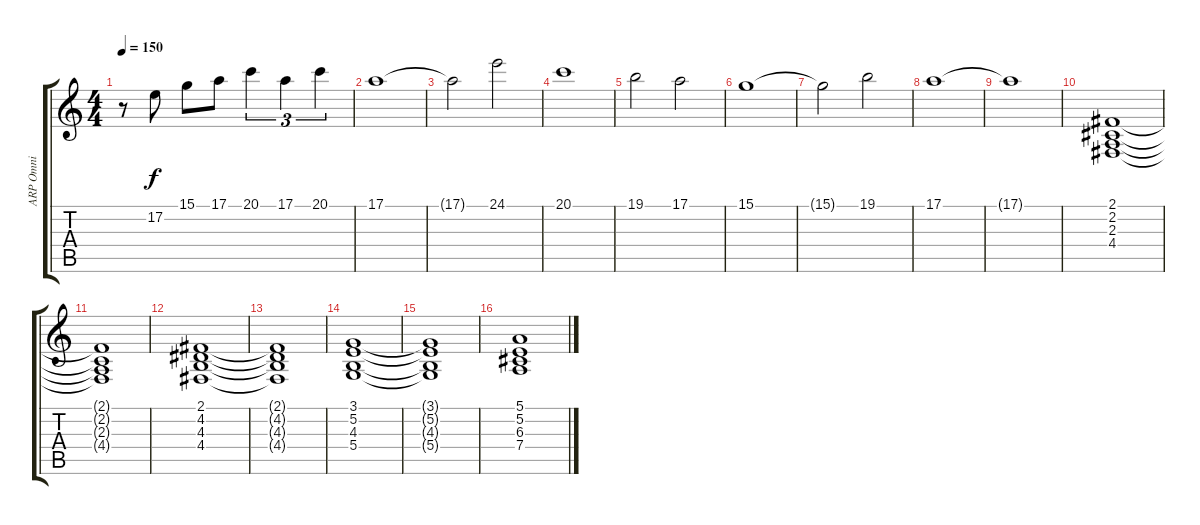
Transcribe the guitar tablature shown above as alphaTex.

\track ("ARP Omni" "ARP Omni") {instrument stringensemble1}
\staff {score tabs}
\tuning (E4 B3 G3 D3 A2 E2) {hide}
\ts (4 4)
\tempo 150
\clef g2
\ks c
r.8{dy f} 17.2.8 15.1.8 17.1.8 20.1.4{tu (3 2)} 17.1.4{tu (3 2)} 20.1.4{tu (3 2)} |
17.1.1 |
17.1{t}.2 24.1.2 |
20.1.1 |
19.1.2 17.1.2 |
15.1.1 |
15.1{t}.2 19.1.2 |
17.1.1 |
17.1{t}.1 |
(2.1 2.2 2.3 4.4).1 |
(2.1{t} 2.2{t} 2.3{t} 4.4{t}).1 |
(2.1 4.2 4.3 4.4).1 |
(2.1{t} 4.2{t} 4.3{t} 4.4{t}).1 |
(3.1 5.2 4.3 5.4).1 |
(3.1{t} 5.2{t} 4.3{t} 5.4{t}).1 |
(5.1 5.2 6.3 7.4).1
